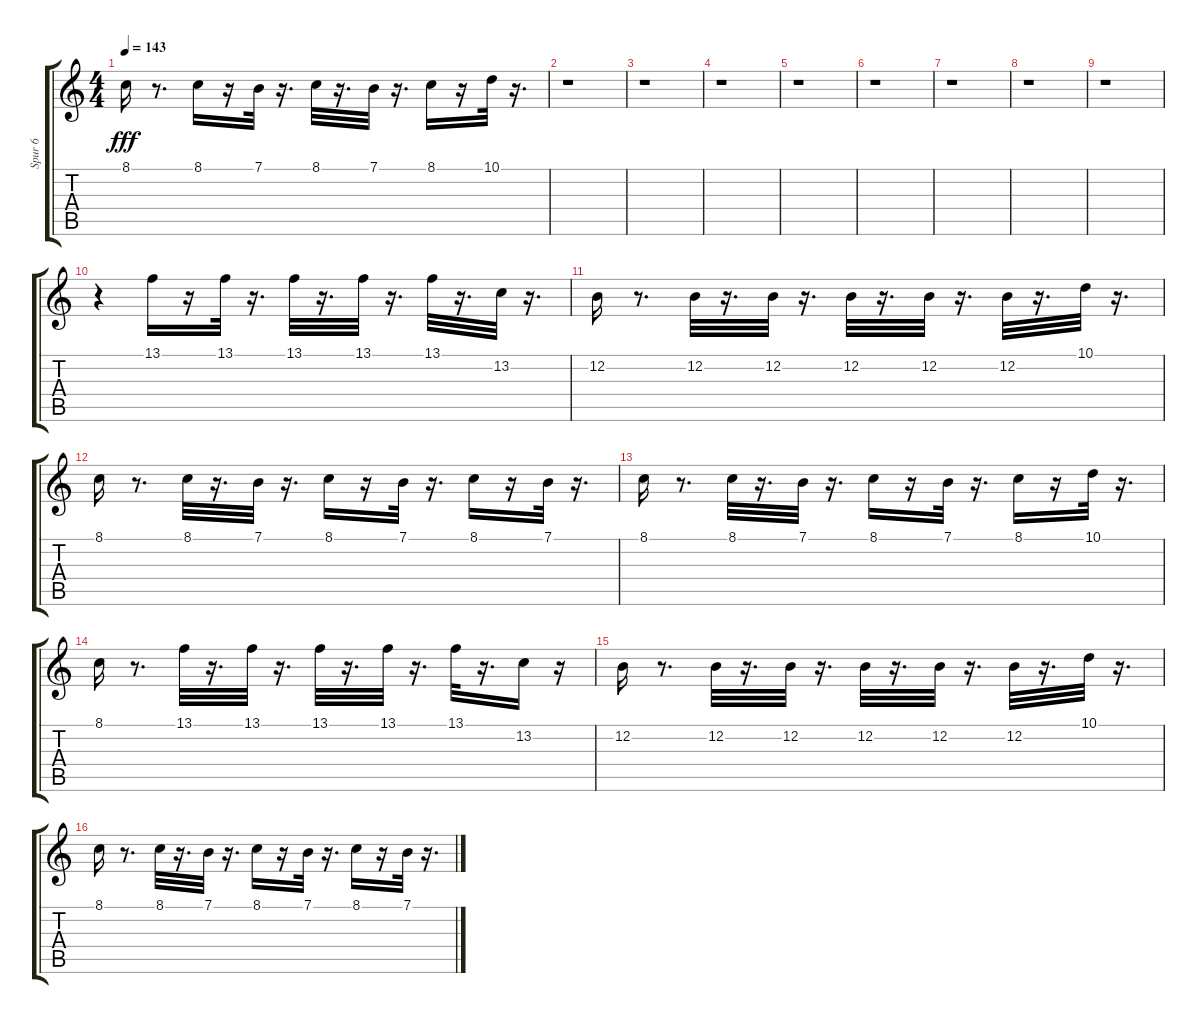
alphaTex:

\track ("Spur 6" "Spur 6") {instrument orchestralharp}
\staff {score tabs}
\tuning (E4 B3 G3 D3 A2 E2) {hide}
\ts (4 4)
\tempo 143
\clef g2
\ks c
8.1.16{dy fff} r.8{d} 8.1.16 r.16 7.1.32 r.16{d} 8.1.32 r.16{d} 7.1.32 r.16{d} 8.1.16 r.16 10.1.32 r.16{d} |
r.1 |
r.1 |
r.1 |
r.1 |
r.1 |
r.1 |
r.1 |
r.1 |
r.4 13.1.16 r.16 13.1.32 r.16{d} 13.1.32 r.16{d} 13.1.32 r.16{d} 13.1.32 r.16{d} 13.2.32 r.16{d} |
12.2.16 r.8{d} 12.2.32 r.16{d} 12.2.32 r.16{d} 12.2.32 r.16{d} 12.2.32 r.16{d} 12.2.32 r.16{d} 10.1.32 r.16{d} |
8.1.16 r.8{d} 8.1.32 r.16{d} 7.1.32 r.16{d} 8.1.16 r.16 7.1.32 r.16{d} 8.1.16 r.16 7.1.32 r.16{d} |
8.1.16 r.8{d} 8.1.32 r.16{d} 7.1.32 r.16{d} 8.1.16 r.16 7.1.32 r.16{d} 8.1.16 r.16 10.1.32 r.16{d} |
8.1.16 r.8{d} 13.1.32 r.16{d} 13.1.32 r.16{d} 13.1.32 r.16{d} 13.1.32 r.16{d} 13.1.32 r.16{d} 13.2.16 r.16 |
12.2.16 r.8{d} 12.2.32 r.16{d} 12.2.32 r.16{d} 12.2.32 r.16{d} 12.2.32 r.16{d} 12.2.32 r.16{d} 10.1.32 r.16{d} |
8.1.16 r.8{d} 8.1.32 r.16{d} 7.1.32 r.16{d} 8.1.16 r.16 7.1.32 r.16{d} 8.1.16 r.16 7.1.32 r.16{d}
